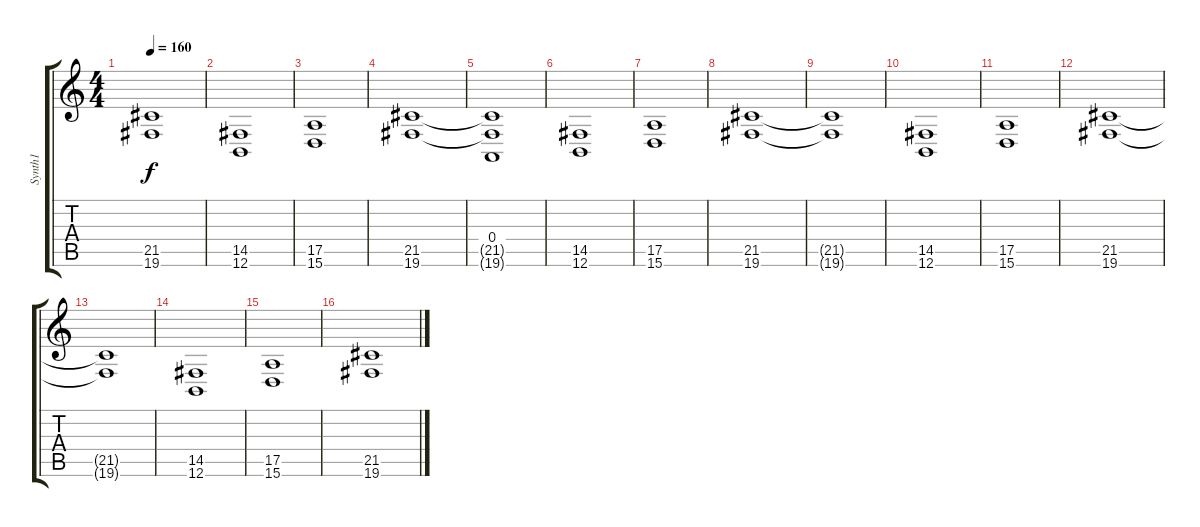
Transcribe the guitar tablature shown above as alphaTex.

\track ("Synth1" "Synth1") {instrument synthstrings1}
\staff {score tabs}
\tuning (B3 Gb3 D3 A2 E2 B1) {hide}
\ts (4 4)
\tempo 160
\clef g2
\ks c
(21.5{t} 19.6{t}).1{dy f} |
(14.5 12.6).1 |
(17.5 15.6).1 |
(21.5 19.6).1 |
(0.4 21.5{t} 19.6{t}).1 |
(14.5 12.6).1 |
(17.5 15.6).1 |
(21.5 19.6).1 |
(21.5{t} 19.6{t}).1 |
(14.5 12.6).1 |
(17.5 15.6).1 |
(21.5 19.6).1 |
(21.5{t} 19.6{t}).1 |
(14.5 12.6).1 |
(17.5 15.6).1 |
(21.5 19.6).1
